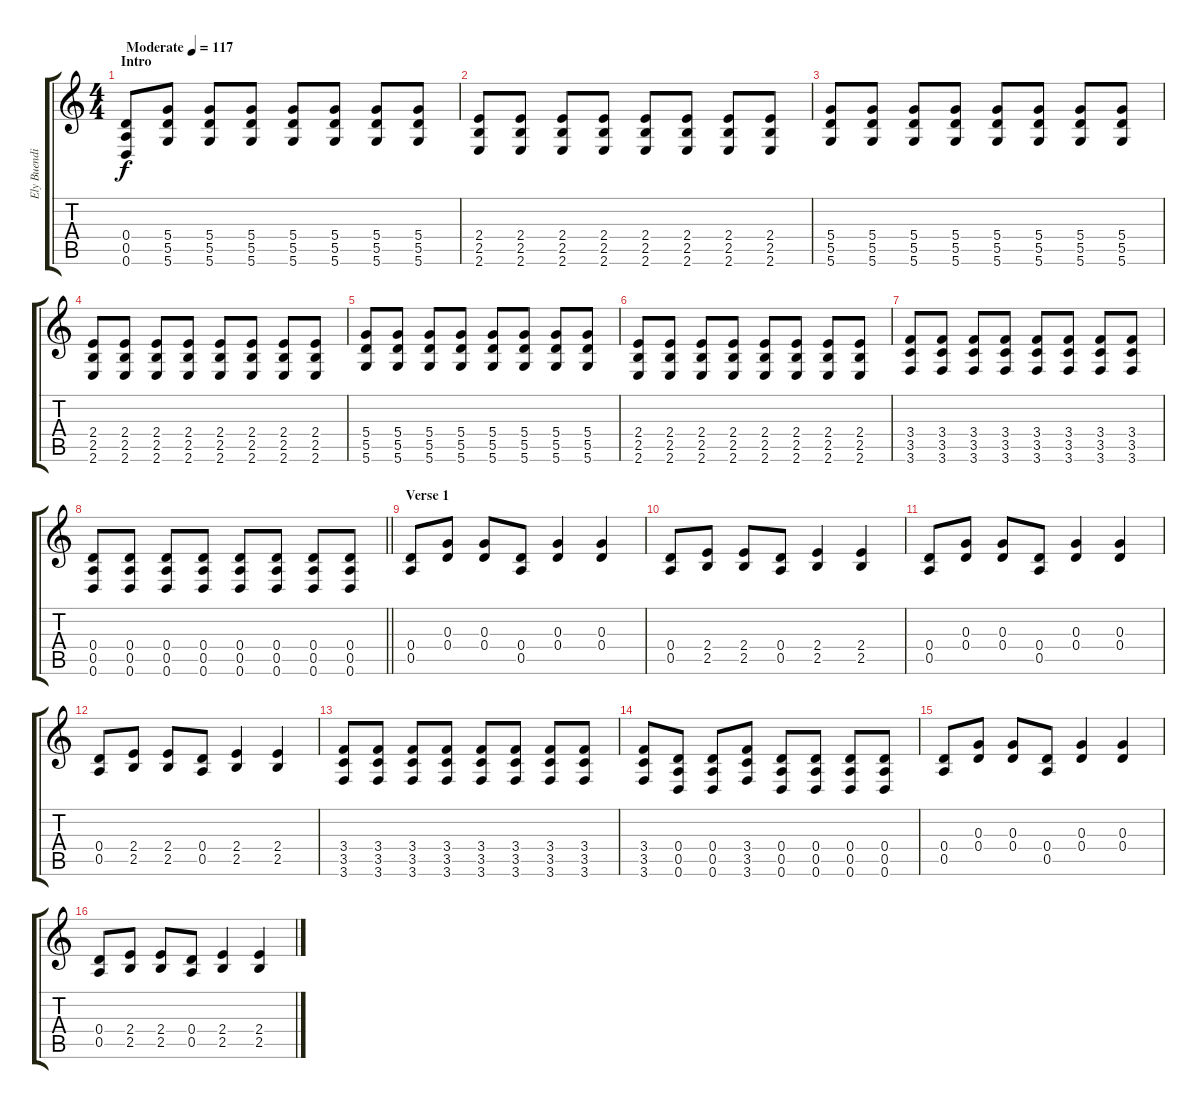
\track ("Ely Buendia(Rhythm)" "Ely Buendi") {instrument distortionguitar}
\staff {score tabs}
\tuning (E4 B3 G3 D3 A2 D2) {hide}
\ts (4 4)
\section ("" "Intro")
\tempo (117 "Moderate")
\clef g2
\ks c
(0.4 0.5 0.6).8{dy f instrument distortionguitar} (5.4 5.5 5.6).8 (5.4 5.5 5.6).8 (5.4 5.5 5.6).8 (5.4 5.5 5.6).8 (5.4 5.5 5.6).8 (5.4 5.5 5.6).8 (5.4 5.5 5.6).8 |
(2.4 2.5 2.6).8 (2.4 2.5 2.6).8 (2.4 2.5 2.6).8 (2.4 2.5 2.6).8 (2.4 2.5 2.6).8 (2.4 2.5 2.6).8 (2.4 2.5 2.6).8 (2.4 2.5 2.6).8 |
(5.4 5.5 5.6).8 (5.4 5.5 5.6).8 (5.4 5.5 5.6).8 (5.4 5.5 5.6).8 (5.4 5.5 5.6).8 (5.4 5.5 5.6).8 (5.4 5.5 5.6).8 (5.4 5.5 5.6).8 |
(2.4 2.5 2.6).8 (2.4 2.5 2.6).8 (2.4 2.5 2.6).8 (2.4 2.5 2.6).8 (2.4 2.5 2.6).8 (2.4 2.5 2.6).8 (2.4 2.5 2.6).8 (2.4 2.5 2.6).8 |
(5.4 5.5 5.6).8 (5.4 5.5 5.6).8 (5.4 5.5 5.6).8 (5.4 5.5 5.6).8 (5.4 5.5 5.6).8 (5.4 5.5 5.6).8 (5.4 5.5 5.6).8 (5.4 5.5 5.6).8 |
(2.4 2.5 2.6).8 (2.4 2.5 2.6).8 (2.4 2.5 2.6).8 (2.4 2.5 2.6).8 (2.4 2.5 2.6).8 (2.4 2.5 2.6).8 (2.4 2.5 2.6).8 (2.4 2.5 2.6).8 |
(3.4 3.5 3.6).8 (3.4 3.5 3.6).8 (3.4 3.5 3.6).8 (3.4 3.5 3.6).8 (3.4 3.5 3.6).8 (3.4 3.5 3.6).8 (3.4 3.5 3.6).8 (3.4 3.5 3.6).8 |
\barLineRight lightlight
(0.4 0.5 0.6).8 (0.4 0.5 0.6).8 (0.4 0.5 0.6).8 (0.4 0.5 0.6).8 (0.4 0.5 0.6).8 (0.4 0.5 0.6).8 (0.4 0.5 0.6).8 (0.4 0.5 0.6).8 |
\section ("" "Verse 1")
(0.4 0.5).8{instrument overdrivenguitar} (0.3 0.4).8 (0.3 0.4).8 (0.4 0.5).8 (0.3 0.4).4 (0.3 0.4).4 |
(0.4 0.5).8 (2.4 2.5).8 (2.4 2.5).8 (0.4 0.5).8 (2.4 2.5).4 (2.4 2.5).4 |
(0.4 0.5).8 (0.3 0.4).8 (0.3 0.4).8 (0.4 0.5).8 (0.3 0.4).4 (0.3 0.4).4 |
(0.4 0.5).8 (2.4 2.5).8 (2.4 2.5).8 (0.4 0.5).8 (2.4 2.5).4 (2.4 2.5).4 |
(3.4 3.5 3.6).8 (3.4 3.5 3.6).8 (3.4 3.5 3.6).8 (3.4 3.5 3.6).8 (3.4 3.5 3.6).8 (3.4 3.5 3.6).8 (3.4 3.5 3.6).8 (3.4 3.5 3.6).8 |
(3.4 3.5 3.6).8 (0.4 0.5 0.6).8 (0.4 0.5 0.6).8 (3.4 3.5 3.6).8 (0.4 0.5 0.6).8 (0.4 0.5 0.6).8 (0.4 0.5 0.6).8 (0.4 0.5 0.6).8 |
(0.4 0.5).8 (0.3 0.4).8 (0.3 0.4).8 (0.4 0.5).8 (0.3 0.4).4 (0.3 0.4).4 |
(0.4 0.5).8 (2.4 2.5).8 (2.4 2.5).8 (0.4 0.5).8 (2.4 2.5).4 (2.4 2.5).4
